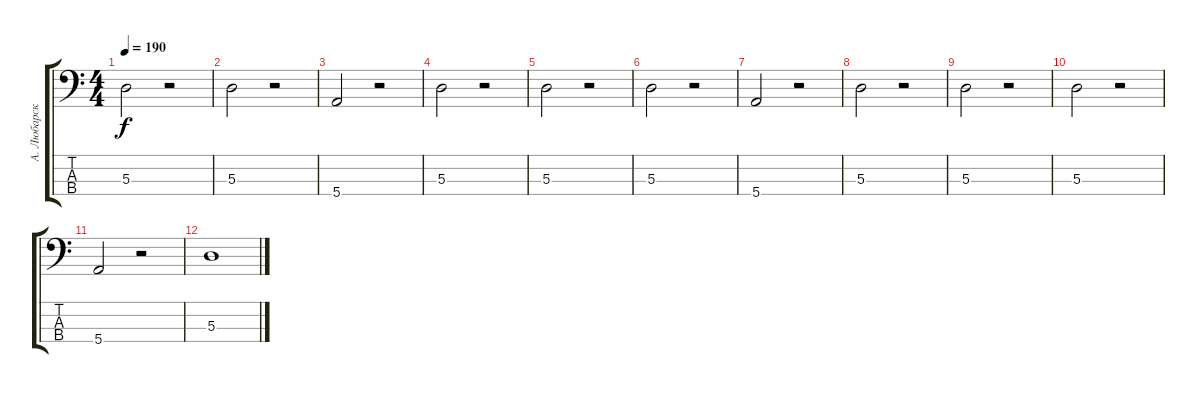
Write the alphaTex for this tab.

\track ("А. Любарский" "А. Любарск") {instrument synthbass2}
\staff {score tabs}
\tuning (G2 D2 A1 E1) {hide}
\ts (4 4)
\tempo 190
\clef f4
\ks c
5.3.2{dy f} r.2 |
5.3.2 r.2 |
5.4.2 r.2 |
5.3.2 r.2 |
5.3.2 r.2 |
5.3.2 r.2 |
5.4.2 r.2 |
5.3.2 r.2 |
5.3.2 r.2 |
5.3.2 r.2 |
5.4.2 r.2 |
5.3.1
